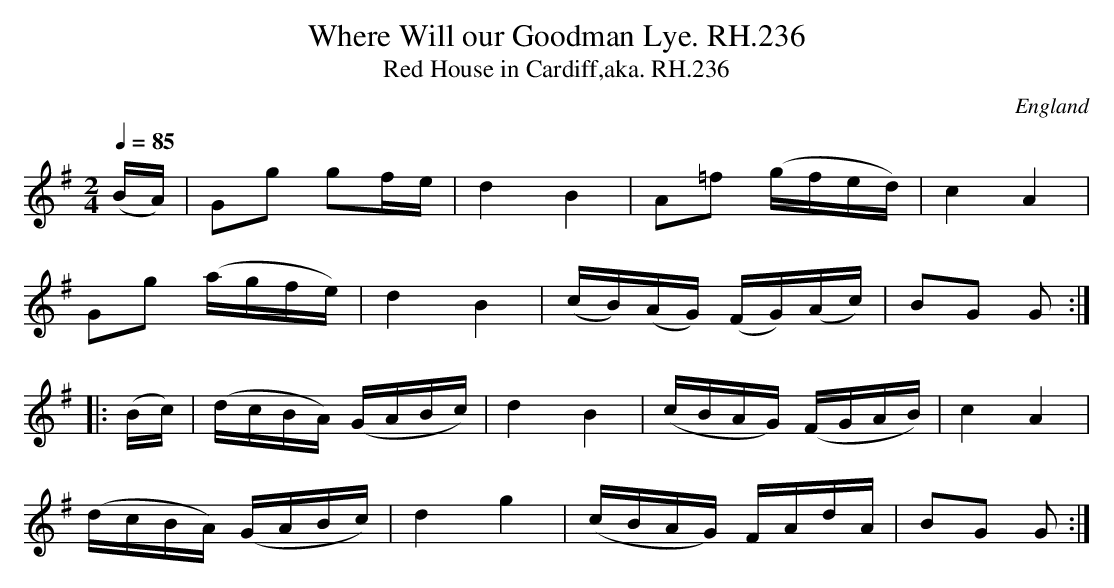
X:1
T:Where Will our Goodman Lye. RH.236
T:Red House in Cardiff,aka. RH.236
L:1/16
M:2/4
O:England
Q:1/4=85
K:G
(BA)|G2g2 g2fe|d4 B4|A2=f2 (gfed)|c4 A4|!
G2g2 (agfe)|d4 B4|(cB)(AG) (FG)(Ac)|B2G2 G2:|!
|:(Bc)|(dcBA) (GABc)|d4 B4|(cBAG) (FGAB)|c4 A4|!
(dcBA) (GABc)|d4 g4|(cBAG) FAdA|B2G2 G2:|
